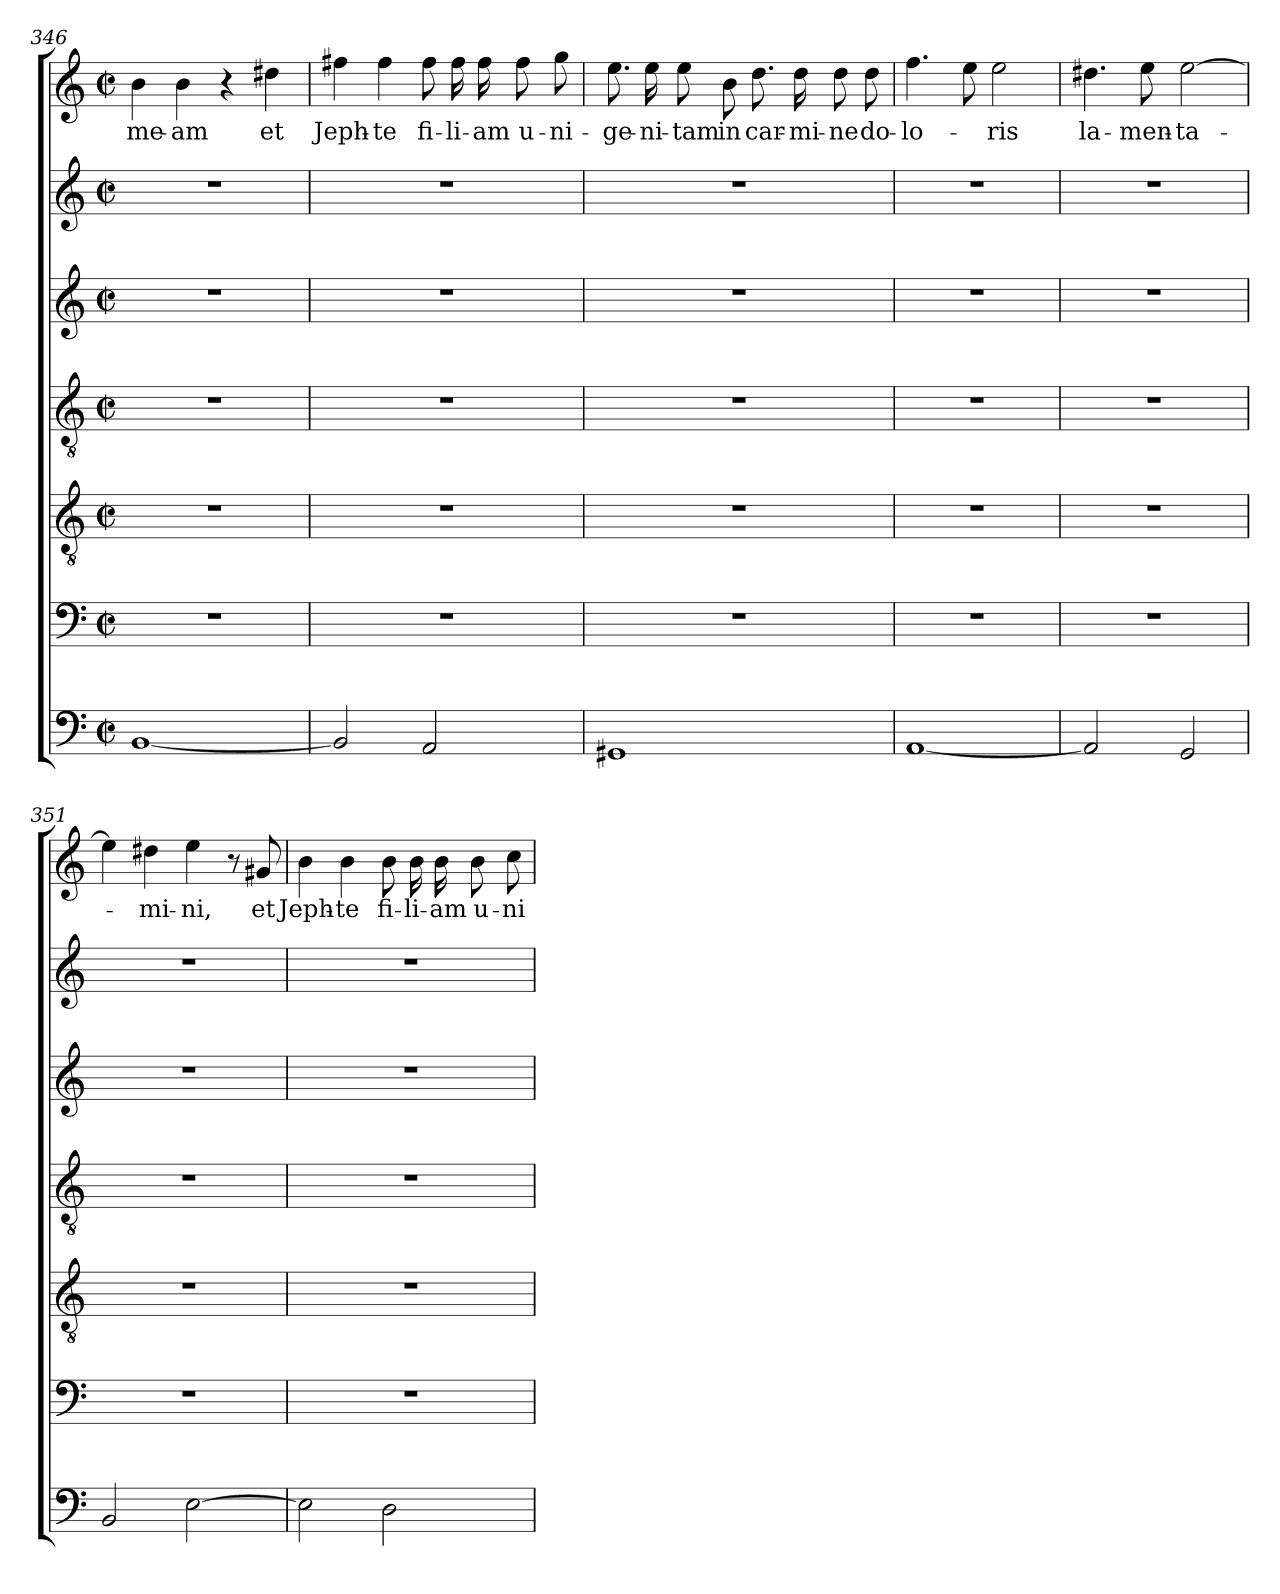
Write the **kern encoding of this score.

**kern	**kern	**kern	**kern	**kern	**kern	**kern	**text
*part7	*part6	*part5	*part4	*part3	*part2	*part1	*part1
*staff7	*staff6	*staff5	*staff4	*staff3	*staff2	*staff1	*staff1
*clefF4	*clefF4	*clefGv2	*clefGv2	*clefG2	*clefG2	*clefG2	*
*k[]	*k[]	*k[]	*k[]	*k[]	*k[]	*k[]	*
*C:	*C:	*C:	*C:	*C:	*C:	*C:	*
*M2/2	*M2/2	*M2/2	*M2/2	*M2/2	*M2/2	*M2/2	*
*met(c|)	*met(c|)	*met(c|)	*met(c|)	*met(c|)	*met(c|)	*met(c|)	*
=346	=346	=346	=346	=346	=346	=346	=346
[1BB	1r	1r	1r	1r	1r	4b\	me-
.	.	.	.	.	.	4b\	-am
.	.	.	.	.	.	4r	.
.	.	.	.	.	.	4dd#X\	et
=347	=347	=347	=347	=347	=347	=347	=347
2BB/]	1r	1r	1r	1r	1r	4ff#X\	Jeph-
.	.	.	.	.	.	4ff#\	-te
2AA/	.	.	.	.	.	8ff#\	fi-
.	.	.	.	.	.	16ff#\	-li-
.	.	.	.	.	.	16ff#\	-am
.	.	.	.	.	.	8ff#\	u-
.	.	.	.	.	.	8gg\	-ni-
!!LO:LB:g=z
=348	=348	=348	=348	=348	=348	=348	=348
1GG#X	1r	1r	1r	1r	1r	8.ee\	-ge-
.	.	.	.	.	.	16ee\	-ni-
.	.	.	.	.	.	8ee\	-tam
.	.	.	.	.	.	8b\	in
.	.	.	.	.	.	8.dd\	car-
.	.	.	.	.	.	16dd\	-mi-
.	.	.	.	.	.	8dd\	-ne
.	.	.	.	.	.	8dd\	do-
=349	=349	=349	=349	=349	=349	=349	=349
[1AA	1r	1r	1r	1r	1r	4.ff\	-lo-
.	.	.	.	.	.	8ee\	.
.	.	.	.	.	.	2ee\	-ris
=350	=350	=350	=350	=350	=350	=350	=350
2AA/]	1r	1r	1r	1r	1r	4.dd#X\	la-
.	.	.	.	.	.	8ee\	-men-
2GG/	.	.	.	.	.	[2ee\	-ta-
=351	=351	=351	=351	=351	=351	=351	=351
2BB/	1r	1r	1r	1r	1r	4ee\]	.
.	.	.	.	.	.	4dd#X\	-mi-
[2E\	.	.	.	.	.	4ee\	-ni,
.	.	.	.	.	.	8r	.
.	.	.	.	.	.	8g#X/	et
=352	=352	=352	=352	=352	=352	=352	=352
2E\]	1r	1r	1r	1r	1r	4b\	Jeph-
.	.	.	.	.	.	4b\	-te
2D\	.	.	.	.	.	8b\	fi-
.	.	.	.	.	.	16b\	-li-
.	.	.	.	.	.	16b\	-am
.	.	.	.	.	.	8b\	u-
.	.	.	.	.	.	8cc\	-ni-
=	=	=	=	=	=	=	=
*-	*-	*-	*-	*-	*-	*-	*-
